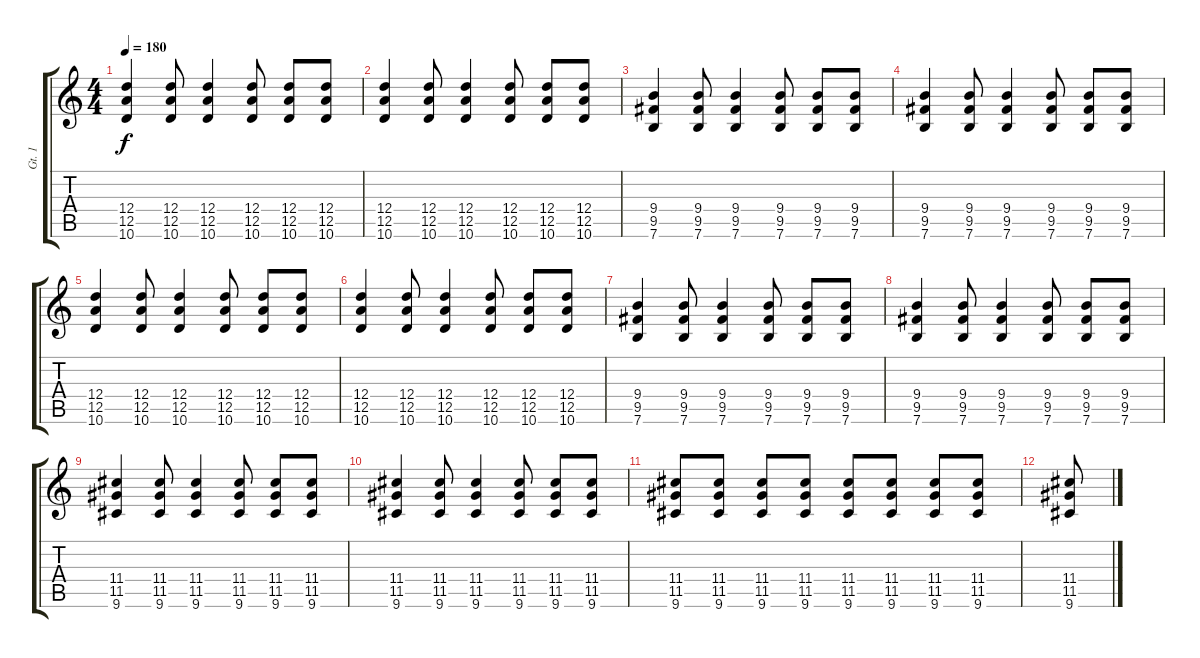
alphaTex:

\track ("Gt. 1" "Gt. 1") {instrument overdrivenguitar}
\staff {score tabs}
\tuning (E4 B3 G3 D3 A2 E2) {hide}
\ts (4 4)
\tempo 180
\clef g2
\ks c
(12.4 12.5 10.6).4{dy f} (12.4 12.5 10.6).8 (12.4 12.5 10.6).4 (12.4 12.5 10.6).8 (12.4 12.5 10.6).8 (12.4 12.5 10.6).8 |
(12.4 12.5 10.6).4 (12.4 12.5 10.6).8 (12.4 12.5 10.6).4 (12.4 12.5 10.6).8 (12.4 12.5 10.6).8 (12.4 12.5 10.6).8 |
(9.4 9.5 7.6).4 (9.4 9.5 7.6).8 (9.4 9.5 7.6).4 (9.4 9.5 7.6).8 (9.4 9.5 7.6).8 (9.4 9.5 7.6).8 |
(9.4 9.5 7.6).4 (9.4 9.5 7.6).8 (9.4 9.5 7.6).4 (9.4 9.5 7.6).8 (9.4 9.5 7.6).8 (9.4 9.5 7.6).8 |
(12.4 12.5 10.6).4 (12.4 12.5 10.6).8 (12.4 12.5 10.6).4 (12.4 12.5 10.6).8 (12.4 12.5 10.6).8 (12.4 12.5 10.6).8 |
(12.4 12.5 10.6).4 (12.4 12.5 10.6).8 (12.4 12.5 10.6).4 (12.4 12.5 10.6).8 (12.4 12.5 10.6).8 (12.4 12.5 10.6).8 |
(9.4 9.5 7.6).4 (9.4 9.5 7.6).8 (9.4 9.5 7.6).4 (9.4 9.5 7.6).8 (9.4 9.5 7.6).8 (9.4 9.5 7.6).8 |
(9.4 9.5 7.6).4 (9.4 9.5 7.6).8 (9.4 9.5 7.6).4 (9.4 9.5 7.6).8 (9.4 9.5 7.6).8 (9.4 9.5 7.6).8 |
(11.4 11.5 9.6).4 (11.4 11.5 9.6).8 (11.4 11.5 9.6).4 (11.4 11.5 9.6).8 (11.4 11.5 9.6).8 (11.4 11.5 9.6).8 |
(11.4 11.5 9.6).4 (11.4 11.5 9.6).8 (11.4 11.5 9.6).4 (11.4 11.5 9.6).8 (11.4 11.5 9.6).8 (11.4 11.5 9.6).8 |
(11.4 11.5 9.6).8 (11.4 11.5 9.6).8 (11.4 11.5 9.6).8 (11.4 11.5 9.6).8 (11.4 11.5 9.6).8 (11.4 11.5 9.6).8 (11.4 11.5 9.6).8 (11.4 11.5 9.6).8 |
(11.4 11.5 9.6).8
